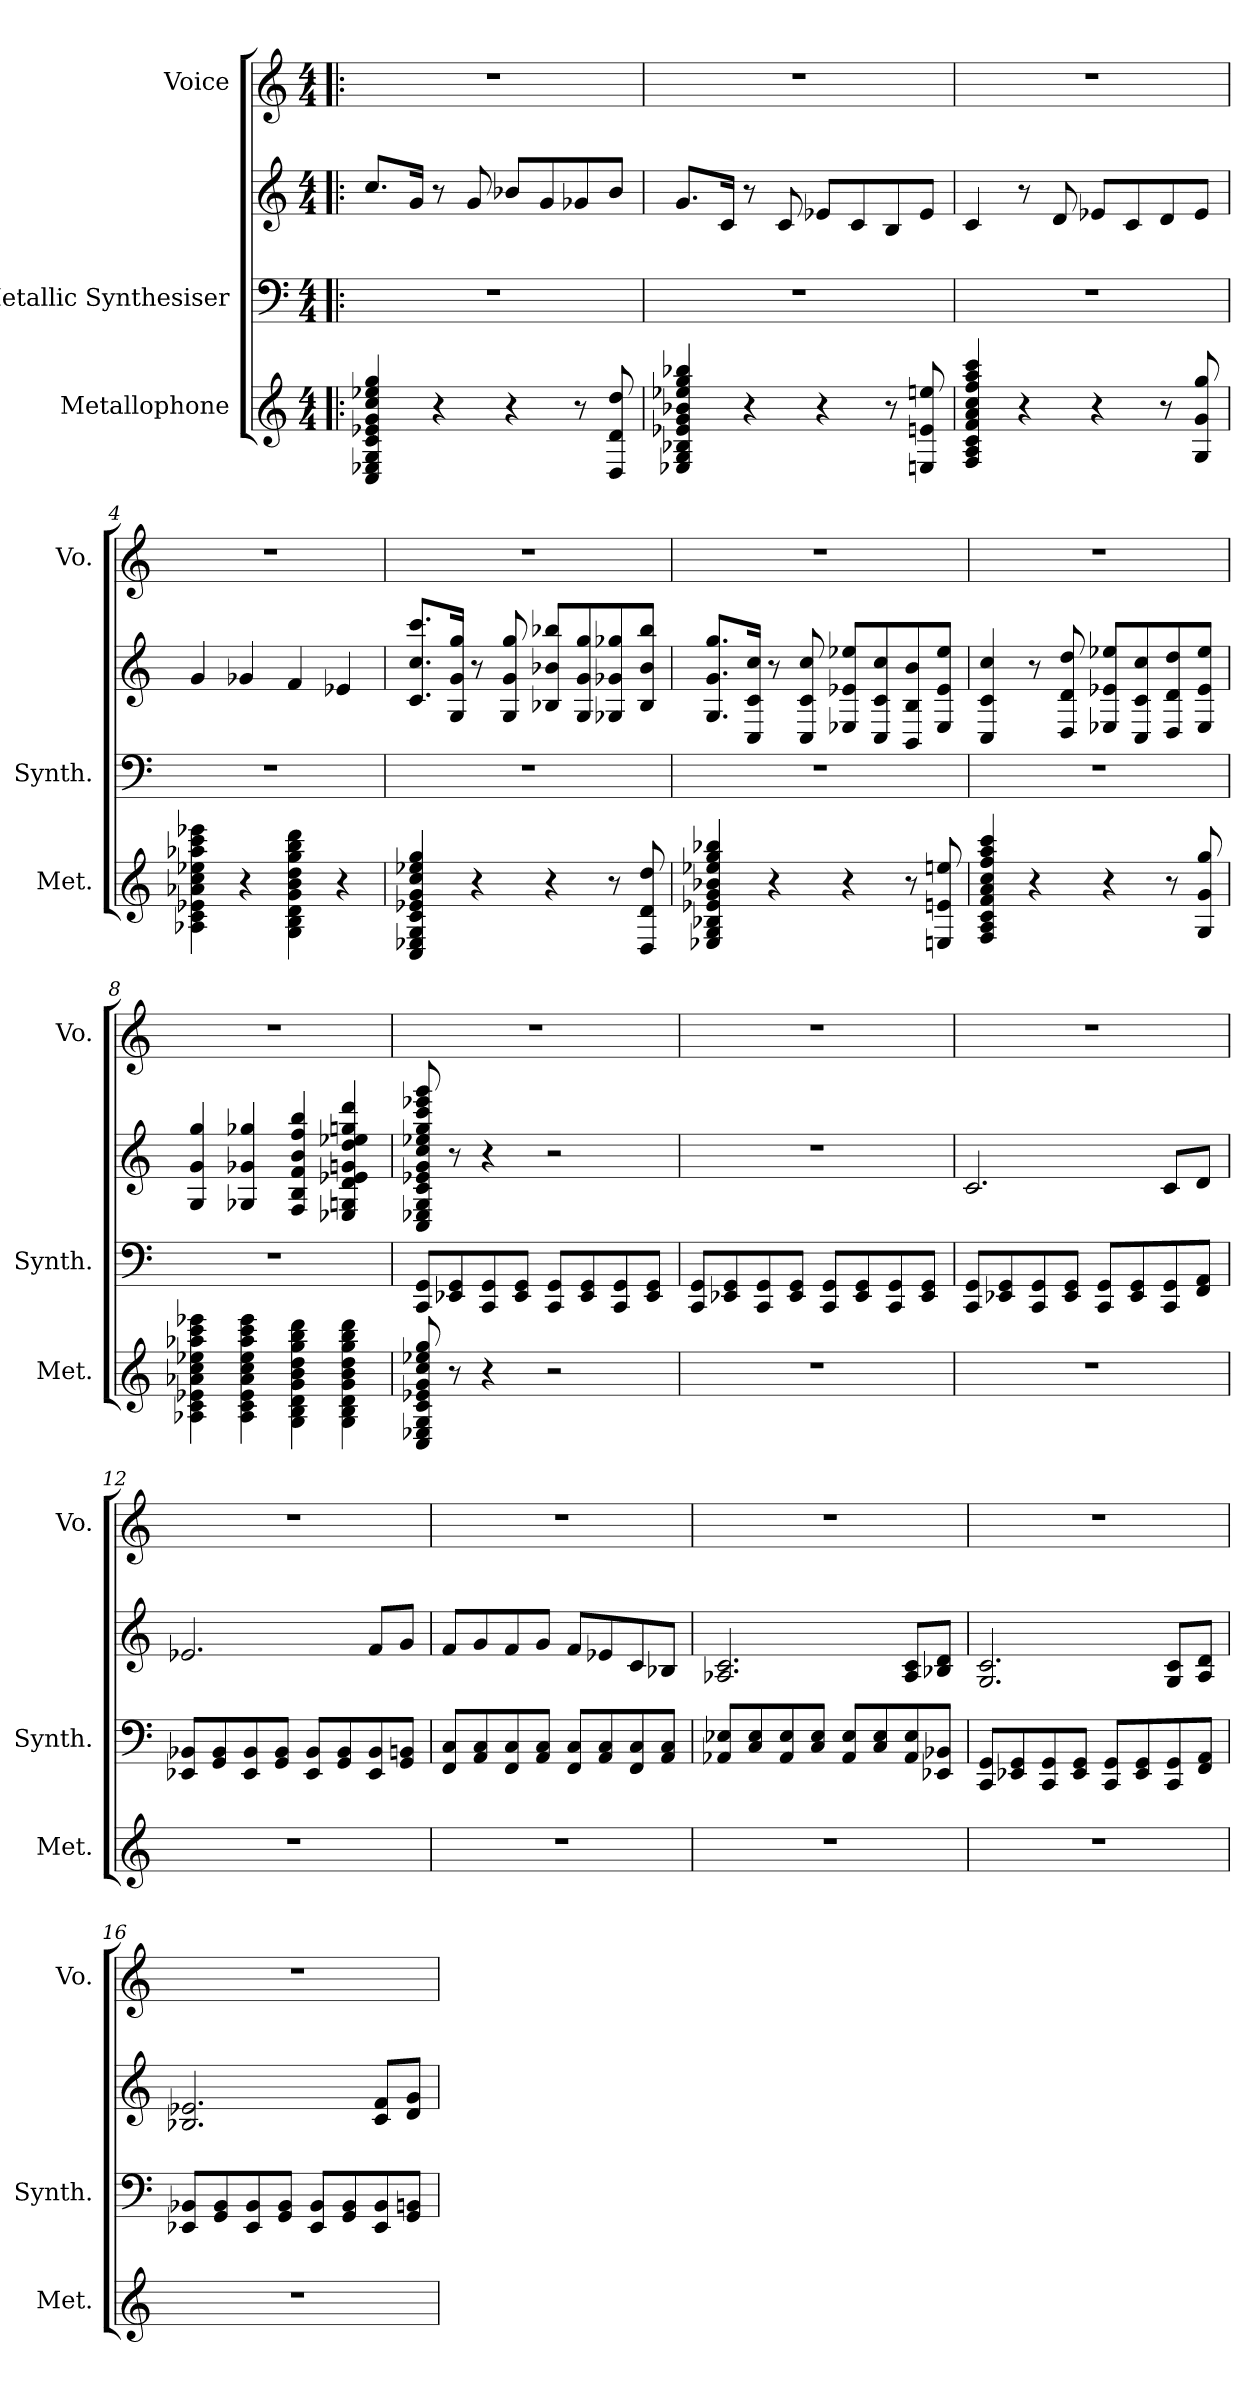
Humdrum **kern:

**kern	**kern	**kern	**kern
*part3	*part2	*part2	*part1
*staff4	*staff3	*staff2	*staff1
*I"Metallophone	*I"Metallic Synthesiser	*	*I"Voice
*I'Met.	*I'Synth.	*	*I'Vo.
*clefG2	*clefF4	*clefG2	*clefG2
*k[]	*k[]	*k[]	*k[]
*M4/4	*M4/4	*M4/4	*M4/4
=1!|:	=1!|:	=1!|:	=1!|:
4C/ 4E-X/ 4G/ 4c/ 4e-X/ 4g/ 4cc/ 4ee-X/ 4gg/	1r	8.cc/L	1r
.	.	16g/Jk	.
4r	.	8r	.
.	.	8g/	.
4r	.	8b-X/L	.
.	.	8g/	.
8r	.	8g-X/	.
8D/ 8d/ 8dd/	.	8b-/J	.
=2	=2	=2	=2
4E-X/ 4G/ 4B-X/ 4e-X/ 4g/ 4b-X/ 4ee-X/ 4gg/ 4bb-X/	1r	8.g/L	1r
.	.	16c/Jk	.
4r	.	8r	.
.	.	8c/	.
4r	.	8e-X/L	.
.	.	8c/	.
8r	.	8B/	.
8En/ 8en/ 8een/	.	8e-/J	.
=3	=3	=3	=3
4F/ 4A/ 4c/ 4f/ 4a/ 4cc/ 4ff/ 4aa/ 4ccc/	1r	4c/	1r
4r	.	8r	.
.	.	8d/	.
4r	.	8e-X/L	.
.	.	8c/	.
8r	.	8d/	.
8G/ 8g/ 8gg/	.	8e-/J	.
!!LO:LB:g=z
=4	=4	=4	=4
4A-X\ 4c\ 4e-X\ 4a-X\ 4cc\ 4ee-X\ 4aa-X\ 4ccc\ 4eee-X\	1r	4g/	1r
4r	.	4g-X/	.
4G\ 4B\ 4d\ 4g\ 4b\ 4dd\ 4gg\ 4bb\ 4ddd\	.	4f/	.
4r	.	4e-X/	.
=5	=5	=5	=5
4C/ 4E-X/ 4G/ 4c/ 4e-X/ 4g/ 4cc/ 4ee-X/ 4gg/	1r	8.c/ 8.cc/ 8.ccc/L	1r
.	.	16G/ 16g/ 16gg/Jk	.
4r	.	8r	.
.	.	8G/ 8g/ 8gg/	.
4r	.	8B-X/ 8b-X/ 8bb-X/L	.
.	.	8G/ 8g/ 8gg/	.
8r	.	8G-X/ 8g-X/ 8gg-X/	.
8D/ 8d/ 8dd/	.	8B-/ 8b-/ 8bb-/J	.
=6	=6	=6	=6
4E-X/ 4G/ 4B-X/ 4e-X/ 4g/ 4b-X/ 4ee-X/ 4gg/ 4bb-X/	1r	8.G/ 8.g/ 8.gg/L	1r
.	.	16C/ 16c/ 16cc/Jk	.
4r	.	8r	.
.	.	8C/ 8c/ 8cc/	.
4r	.	8E-X/ 8e-X/ 8ee-X/L	.
.	.	8C/ 8c/ 8cc/	.
8r	.	8BB/ 8B/ 8b/	.
8En/ 8en/ 8een/	.	8E-/ 8e-/ 8ee-/J	.
=7	=7	=7	=7
4F/ 4A/ 4c/ 4f/ 4a/ 4cc/ 4ff/ 4aa/ 4ccc/	1r	4C/ 4c/ 4cc/	1r
4r	.	8r	.
.	.	8D/ 8d/ 8dd/	.
4r	.	8E-X/ 8e-X/ 8ee-X/L	.
.	.	8C/ 8c/ 8cc/	.
8r	.	8D/ 8d/ 8dd/	.
8G/ 8g/ 8gg/	.	8E-/ 8e-/ 8ee-/J	.
!!LO:LB:g=z
=8	=8	=8	=8
4A-X\ 4c\ 4e-X\ 4a-X\ 4cc\ 4ee-X\ 4aa-X\ 4ccc\ 4eee-X\	1r	4G/ 4g/ 4gg/	1r
4A-\ 4c\ 4e-\ 4a-\ 4cc\ 4ee-\ 4aa-\ 4ccc\ 4eee-\	.	4G-X/ 4g-X/ 4gg-X/	.
4G\ 4B\ 4d\ 4g\ 4b\ 4dd\ 4gg\ 4bb\ 4ddd\	.	4F/ 4B/ 4f/ 4b/ 4ff/ 4bb/	.
4G\ 4B\ 4d\ 4g\ 4b\ 4dd\ 4gg\ 4bb\ 4ddd\	.	4E-X/ 4Gn/ 4d/ 4e-X/ 4gn/ 4dd/ 4ee-X/ 4ggn/ 4ddd/	.
=9	=9	=9	=9
8C/ 8E-X/ 8G/ 8c/ 8e-X/ 8g/ 8cc/ 8ee-X/ 8gg/	8CC/ 8GG/L	8C/ 8E-X/ 8G/ 8c/ 8e-X/ 8g/ 8cc/ 8ee-X/ 8gg/ 8ccc/ 8eee-X/ 8ggg/	1r
8r	8EE-X/ 8GG/	8r	.
4r	8CC/ 8GG/	4r	.
.	8EE-/ 8GG/J	.	.
2r	8CC/ 8GG/L	2r	.
.	8EE-/ 8GG/	.	.
.	8CC/ 8GG/	.	.
.	8EE-/ 8GG/J	.	.
=10	=10	=10	=10
1r	8CC/ 8GG/L	1r	1r
.	8EE-X/ 8GG/	.	.
.	8CC/ 8GG/	.	.
.	8EE-/ 8GG/J	.	.
.	8CC/ 8GG/L	.	.
.	8EE-/ 8GG/	.	.
.	8CC/ 8GG/	.	.
.	8EE-/ 8GG/J	.	.
=11	=11	=11	=11
1r	8CC/ 8GG/L	2.c/	1r
.	8EE-X/ 8GG/	.	.
.	8CC/ 8GG/	.	.
.	8EE-/ 8GG/J	.	.
.	8CC/ 8GG/L	.	.
.	8EE-/ 8GG/	.	.
.	8CC/ 8GG/	8c/L	.
.	8FF/ 8AA/J	8d/J	.
=12	=12	=12	=12
1r	8EE-X/ 8BB-X/L	2.e-X/	1r
.	8GG/ 8BB-/	.	.
.	8EE-/ 8BB-/	.	.
.	8GG/ 8BB-/J	.	.
.	8EE-/ 8BB-/L	.	.
.	8GG/ 8BB-/	.	.
.	8EE-/ 8BB-/	8f/L	.
.	8GG/ 8BBn/J	8g/J	.
!!LO:PB:g=z
=13	=13	=13	=13
1r	8FF/ 8C/L	8f/L	1r
.	8AA/ 8C/	8g/	.
.	8FF/ 8C/	8f/	.
.	8AA/ 8C/J	8g/J	.
.	8FF/ 8C/L	8f/L	.
.	8AA/ 8C/	8e-X/	.
.	8FF/ 8C/	8c/	.
.	8AA/ 8C/J	8B-X/J	.
=14	=14	=14	=14
1r	8AA-X/ 8E-X/L	2.A-X/ 2.c/	1r
.	8C/ 8E-/	.	.
.	8AA-/ 8E-/	.	.
.	8C/ 8E-/J	.	.
.	8AA-/ 8E-/L	.	.
.	8C/ 8E-/	.	.
.	8AA-/ 8E-/	8A-/ 8c/L	.
.	8EE-X/ 8BB-X/J	8B-X/ 8d/J	.
=15	=15	=15	=15
1r	8CC/ 8GG/L	2.G/ 2.c/	1r
.	8EE-X/ 8GG/	.	.
.	8CC/ 8GG/	.	.
.	8EE-/ 8GG/J	.	.
.	8CC/ 8GG/L	.	.
.	8EE-/ 8GG/	.	.
.	8CC/ 8GG/	8G/ 8c/L	.
.	8FF/ 8AA/J	8A/ 8d/J	.
=16	=16	=16	=16
1r	8EE-X/ 8BB-X/L	2.B-X/ 2.e-X/	1r
.	8GG/ 8BB-/	.	.
.	8EE-/ 8BB-/	.	.
.	8GG/ 8BB-/J	.	.
.	8EE-/ 8BB-/L	.	.
.	8GG/ 8BB-/	.	.
.	8EE-/ 8BB-/	8c/ 8f/L	.
.	8GG/ 8BBn/J	8d/ 8g/J	.
=	=	=	=
*-	*-	*-	*-
